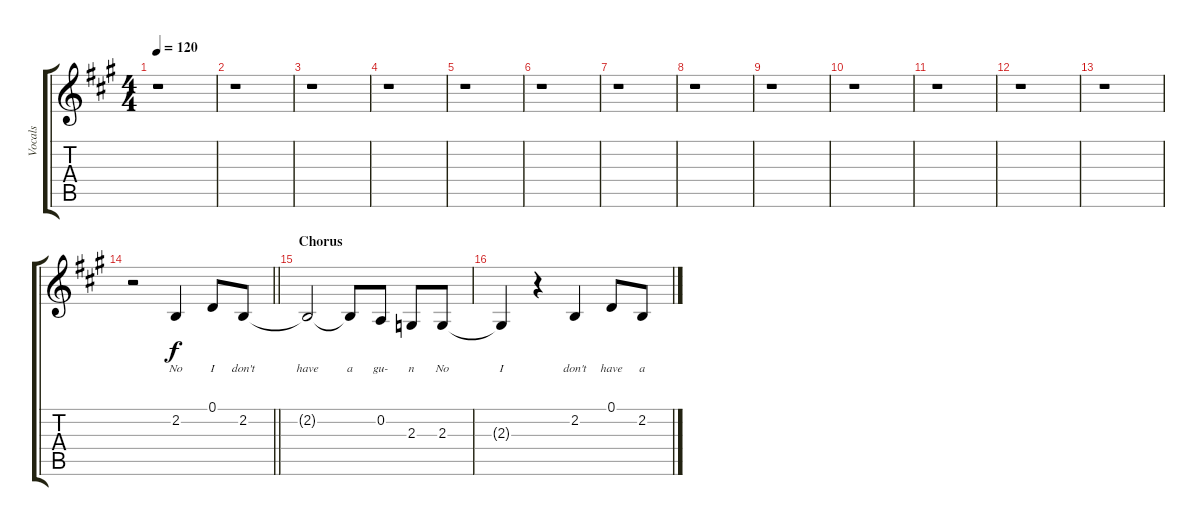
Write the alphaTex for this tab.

\track ("Vocals" "Vocals") {instrument lead8bassandlead}
\staff {score tabs}
\tuning (D4 A3 F3 C3 G2 D2) {hide}
\ts (4 4)
\tempo 120
\clef g2
\ks a
r.1{dy f} |
r.1 |
r.1 |
r.1 |
r.1 |
r.1 |
r.1 |
r.1 |
r.1 |
r.1 |
r.1 |
r.1 |
r.1 |
\barLineRight lightlight
r.2 2.2.4{lyrics (0 "No") lyrics (1 "") lyrics (2 "") lyrics (3 "") lyrics (4 "")} 0.1.8{lyrics (0 "I") lyrics (1 "") lyrics (2 "") lyrics (3 "") lyrics (4 "")} 2.2.8{lyrics (0 "don't") lyrics (1 "") lyrics (2 "") lyrics (3 "") lyrics (4 "")} |
\section ("" "Chorus")
2.2{t}.2{lyrics (0 "have") lyrics (1 "") lyrics (2 "") lyrics (3 "") lyrics (4 "")} 2.2{t}.8{lyrics (0 "a") lyrics (1 "") lyrics (2 "") lyrics (3 "") lyrics (4 "")} 0.2.8{lyrics (0 "gu-") lyrics (1 "") lyrics (2 "") lyrics (3 "") lyrics (4 "")} 2.3.8{lyrics (0 "n") lyrics (1 "") lyrics (2 "") lyrics (3 "") lyrics (4 "")} 2.3.8{lyrics (0 "No") lyrics (1 "") lyrics (2 "") lyrics (3 "") lyrics (4 "")} |
2.3{t}.4{lyrics (0 "I") lyrics (1 "") lyrics (2 "") lyrics (3 "") lyrics (4 "")} r.4 2.2.4{lyrics (0 "don't") lyrics (1 "") lyrics (2 "") lyrics (3 "") lyrics (4 "")} 0.1.8{lyrics (0 "have") lyrics (1 "") lyrics (2 "") lyrics (3 "") lyrics (4 "")} 2.2.8{lyrics (0 "a") lyrics (1 "") lyrics (2 "") lyrics (3 "") lyrics (4 "")}
